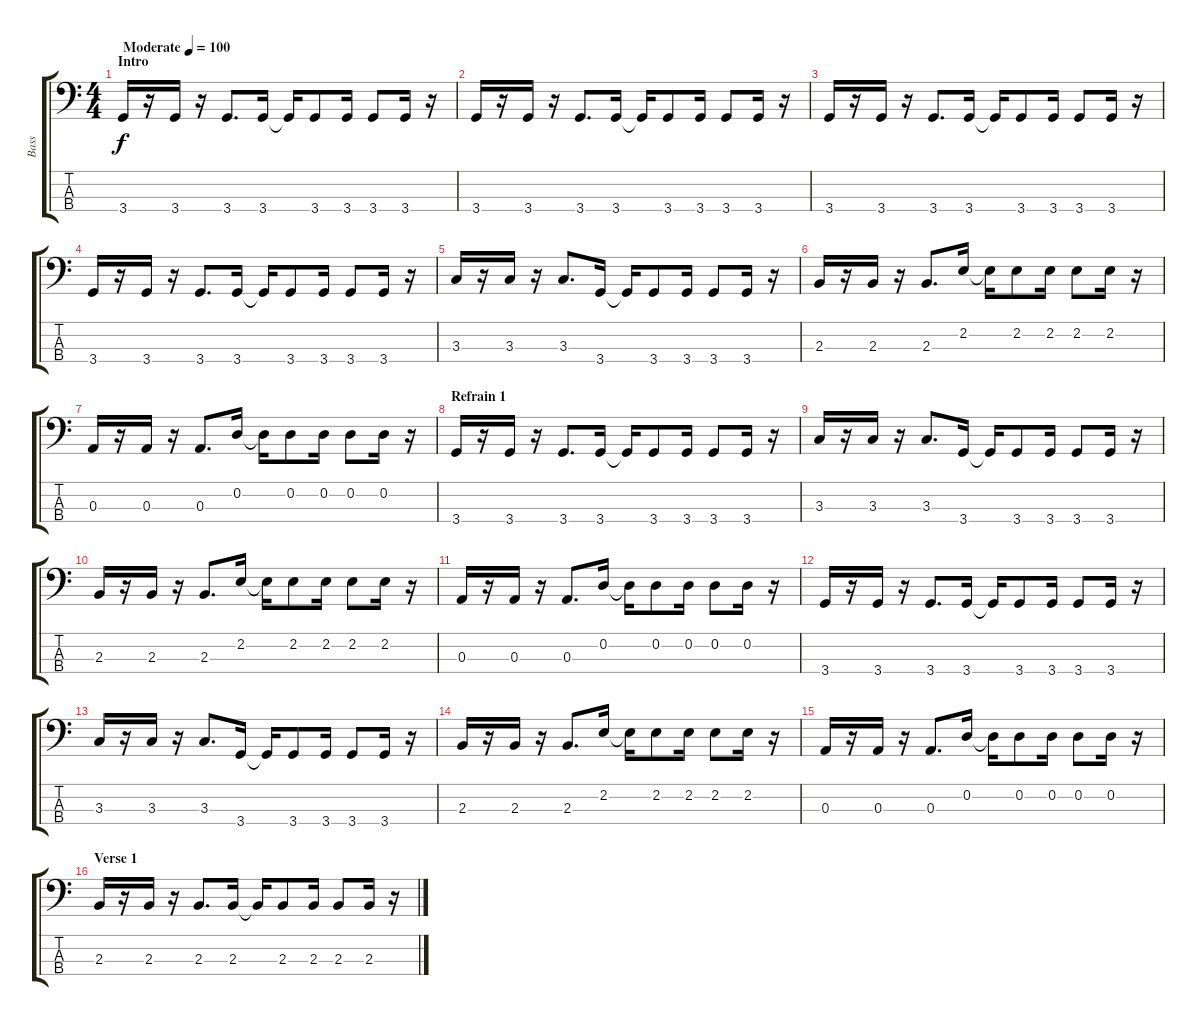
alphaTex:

\track ("Bass" "Bass") {instrument electricbassfinger}
\staff {score tabs}
\tuning (G2 D2 A1 E1) {hide}
\ts (4 4)
\section ("" "Intro")
\tempo (100 "Moderate")
\clef f4
\ks c
3.4.16{dy f instrument electricbassfinger} r.16 3.4.16 r.16 3.4.8{d} 3.4.16 3.4{t}.16 3.4.8 3.4.16 3.4.8 3.4.16 r.16 |
3.4.16 r.16 3.4.16 r.16 3.4.8{d} 3.4.16 3.4{t}.16 3.4.8 3.4.16 3.4.8 3.4.16 r.16 |
3.4.16 r.16 3.4.16 r.16 3.4.8{d} 3.4.16 3.4{t}.16 3.4.8 3.4.16 3.4.8 3.4.16 r.16 |
3.4.16 r.16 3.4.16 r.16 3.4.8{d} 3.4.16 3.4{t}.16 3.4.8 3.4.16 3.4.8 3.4.16 r.16 |
3.3.16 r.16 3.3.16 r.16 3.3.8{d} 3.4.16 3.4{t}.16 3.4.8 3.4.16 3.4.8 3.4.16 r.16 |
2.3.16 r.16 2.3.16 r.16 2.3.8{d} 2.2.16 2.2{t}.16 2.2.8 2.2.16 2.2.8 2.2.16 r.16 |
0.3.16 r.16 0.3.16 r.16 0.3.8{d} 0.2.16 0.2{t}.16 0.2.8 0.2.16 0.2.8 0.2.16 r.16 |
\section ("" "Refrain 1")
3.4.16 r.16 3.4.16 r.16 3.4.8{d} 3.4.16 3.4{t}.16 3.4.8 3.4.16 3.4.8 3.4.16 r.16 |
3.3.16 r.16 3.3.16 r.16 3.3.8{d} 3.4.16 3.4{t}.16 3.4.8 3.4.16 3.4.8 3.4.16 r.16 |
2.3.16 r.16 2.3.16 r.16 2.3.8{d} 2.2.16 2.2{t}.16 2.2.8 2.2.16 2.2.8 2.2.16 r.16 |
0.3.16 r.16 0.3.16 r.16 0.3.8{d} 0.2.16 0.2{t}.16 0.2.8 0.2.16 0.2.8 0.2.16 r.16 |
3.4.16 r.16 3.4.16 r.16 3.4.8{d} 3.4.16 3.4{t}.16 3.4.8 3.4.16 3.4.8 3.4.16 r.16 |
3.3.16 r.16 3.3.16 r.16 3.3.8{d} 3.4.16 3.4{t}.16 3.4.8 3.4.16 3.4.8 3.4.16 r.16 |
2.3.16 r.16 2.3.16 r.16 2.3.8{d} 2.2.16 2.2{t}.16 2.2.8 2.2.16 2.2.8 2.2.16 r.16 |
0.3.16 r.16 0.3.16 r.16 0.3.8{d} 0.2.16 0.2{t}.16 0.2.8 0.2.16 0.2.8 0.2.16 r.16 |
\section ("" "Verse 1")
2.3.16 r.16 2.3.16 r.16 2.3.8{d} 2.3.16 2.3{t}.16 2.3.8 2.3.16 2.3.8 2.3.16 r.16
